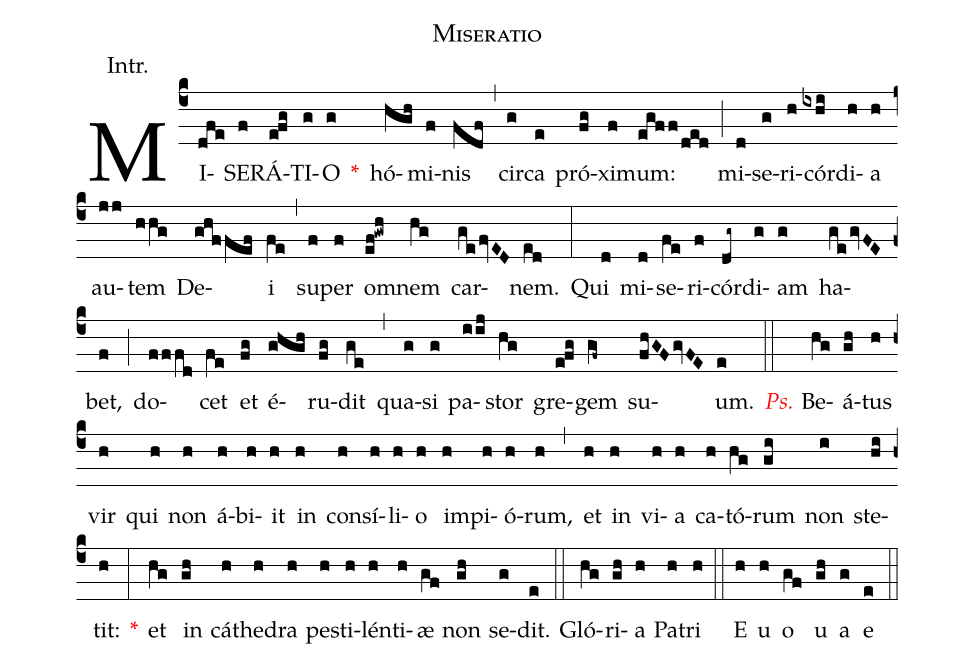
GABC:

name:Miseratio;
annotation:Intr.;
mode:IV.;
office-part:Introit;
%%
(c4) MI(dfe)SE(f)RÁ(e!fg)TI(g)O(g) <v>\red{*}</v>() hó(hgh)mi(f)nis(fdf) (,) cir(g)ca(e) pró(fg)xi(f)mum:(egff/ded) (;) mi(d)se(g)ri(h)cór(ixhi)di(h)a(h) au(jj)tem(hhg) De(ghffef)i(fe) (,) su(f)per(f) o(ef!gwh)mnem(hg) car(gefvED)nem.(ed) (:) Qui(d) mi(d)se(fe)ri(f)cór(dg~)di(g)am(g) ha(gegvFE)bet,(f) (;) do(fffd)cet(fe) et(fg) é(ghgh)ru(fg)dit(ge) (,) qua(g)si(g) pa(iij)stor(hg) gre(e!fg)gem(gf~) su(fhGFgvFE)um.(e) (::) <v>\redit{Ps.}</v> Be(hg)á(gh)tus(h) vir(h) qui(h) non(h) á(h)bi(h)it(h) in(h) con(h)sí(h)li(h)o(h) im(h)pi(h)ó(h)rum,(h) (,) et(h) in(h) vi(h)a(h) ca(h)tó(hg)rum(gi) non(i) ste(hi)tit:(h) <v>\red{*}</v>(:) et(hg) in(gh) cá(h)the(h)dra(h) pe(h)sti(h)lén(h)ti(h)æ(gf) non(gh) se(g)dit.(e) (::) Gló(hg)ri(gh)a(h) Pa(h)tri(h) (::) E(h) u(h) o(gf) u(gh) a(g) e(e) (::)
